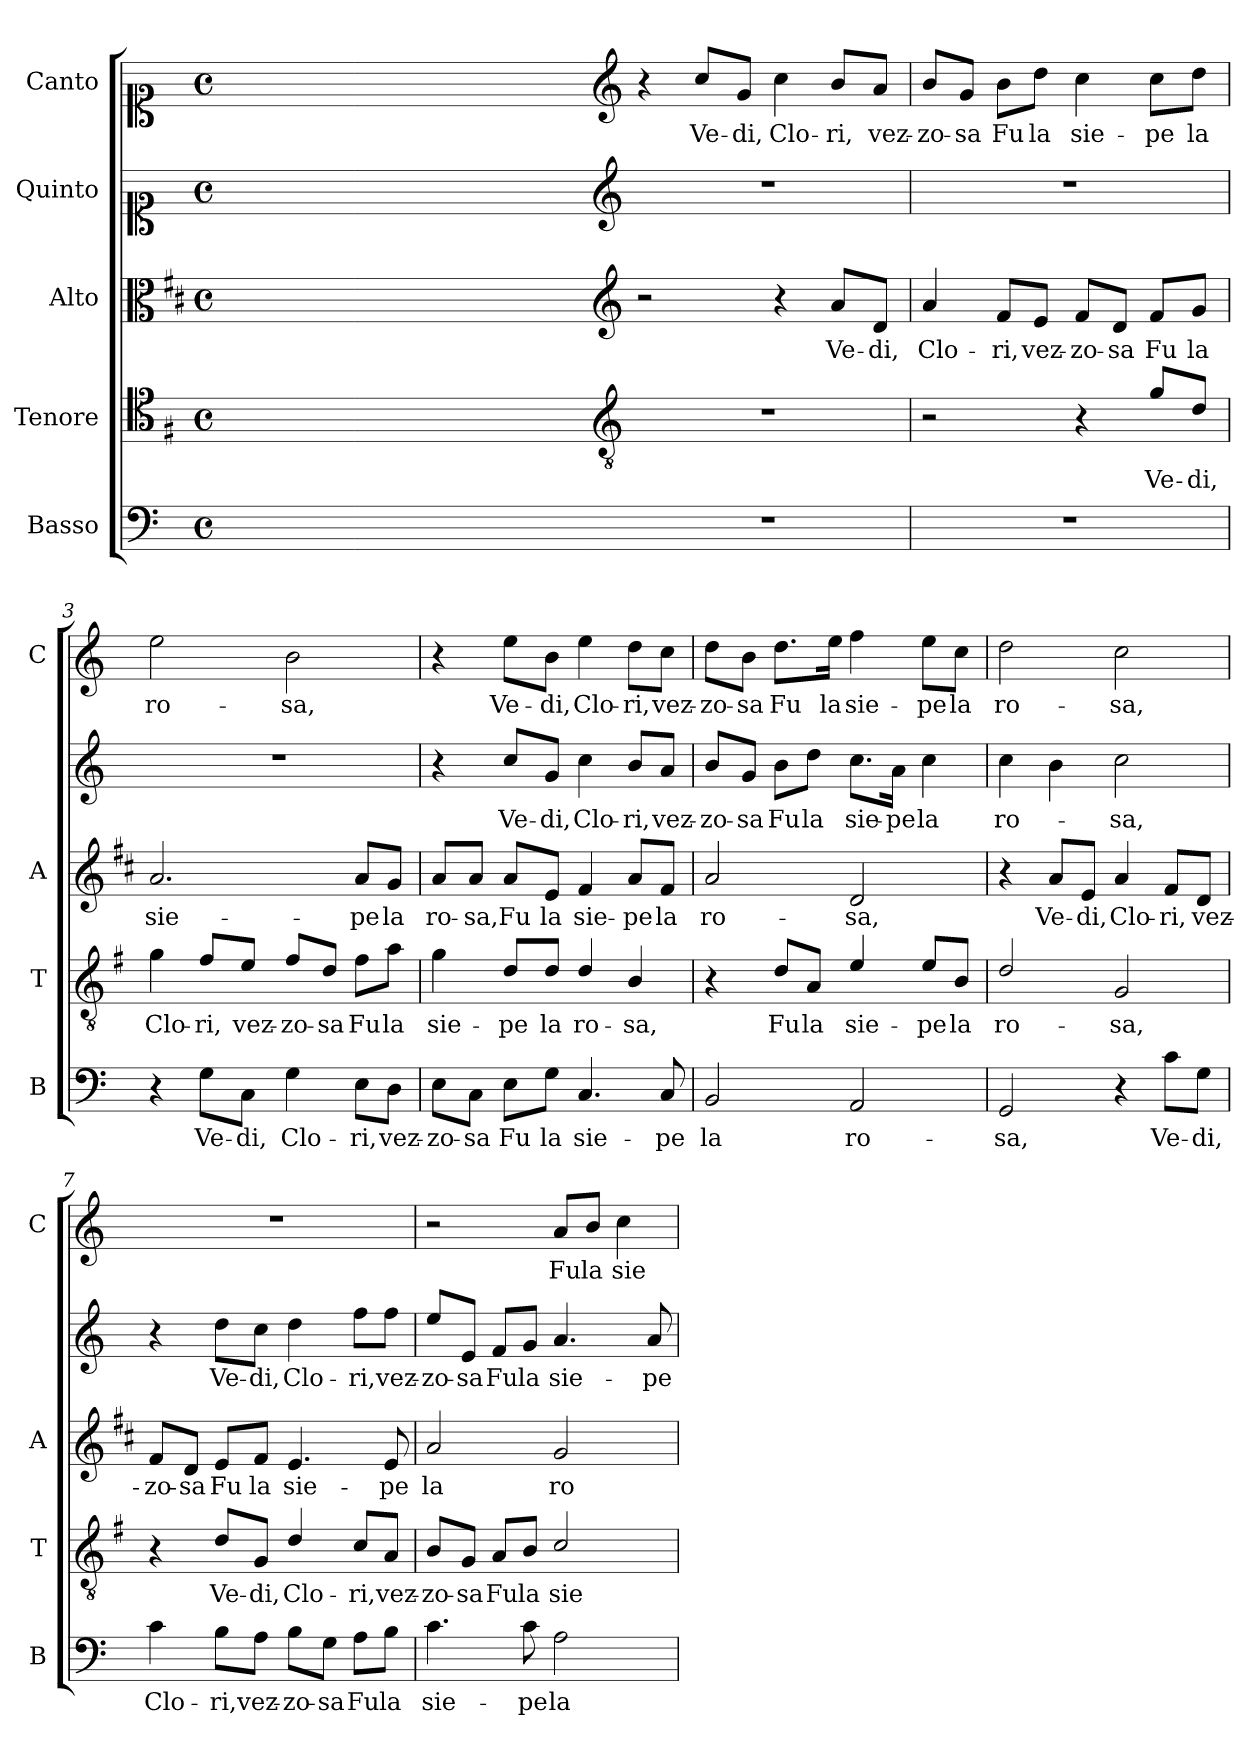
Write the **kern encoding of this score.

**kern	**text	**kern	**text	**kern	**text	**kern	**text	**kern	**text
*part5	*part5	*part4	*part4	*part3	*part3	*part2	*part2	*part1	*part1
*staff5	*staff5	*staff4	*staff4	*staff3	*staff3	*staff2	*staff2	*staff1	*staff1
*I"Basso	*	*I"Tenore	*	*I"Alto	*	*I"Quinto	*	*I"Canto	*
*I'B	*	*I'T	*	*I'A	*	*	*	*I'C	*
*clefF4	*	*clefC4	*	*clefC3	*	*clefC1	*	*clefC1	*
*	*	*ITrd4c7	*	*ITrd1c2	*	*	*	*	*
*k[]	*	*k[]	*	*k[]	*	*k[]	*	*k[]	*
*C:	*	*C:	*	*C:	*	*C:	*	*C:	*
*M4/4	*	*M4/4	*	*M4/4	*	*M4/4	*	*M4/4	*
*met(c)	*	*met(c)	*	*met(c)	*	*met(c)	*	*met(c)	*
=	=	=	=	=	=	=	=	=	=
1ryy	.	1ryy	.	1ryy	.	1ryy	.	1ryy	.
=1X-	=1X-	=1X-	=1X-	=1X-	=1X-	=1X-	=1X-	=1X-	=1X-
4ryy	.	4ryy	.	4ryy	.	4ryy	.	4ryy	.
4ryy	.	4ryy	.	4ryy	.	4ryy	.	4ryy	.
4ryy	.	4ryy	.	4ryy	.	4ryy	.	4ryy	.
4ryy	.	4ryy	.	4ryy	.	4ryy	.	4ryy	.
=1-	=1-	=1-	=1-	=1-	=1-	=1-	=1-	=1-	=1-
*	*	*clefGv2	*	*clefG2	*	*clefG2	*	*clefG2	*
1r	.	1r	.	2r	.	1r	.	4r	.
!	!	!	!	!	!	!	!	!	!LO:LY:b
.	.	.	.	.	.	.	.	8cc/L	Ve-
!	!	!	!	!	!	!	!	!	!LO:LY:b
.	.	.	.	.	.	.	.	8g/J	-di,
!	!	!	!	!	!	!	!	!	!LO:LY:b
.	.	.	.	4r	.	.	.	4cc\	Clo-
!	!	!	!	!	!LO:LY:b	!	!	!	!LO:LY:b
.	.	.	.	8g/L	Ve-	.	.	8b/L	-ri,
!	!	!	!	!	!LO:LY:b	!	!	!	!LO:LY:b
.	.	.	.	8c/J	-di,	.	.	8a/J	vez-
=2	=2	=2	=2	=2	=2	=2	=2	=2	=2
!	!	!	!	!	!LO:LY:b	!	!	!	!LO:LY:b
1r	.	2r	.	4g/	Clo-	1r	.	8b/L	-zo-
!	!	!	!	!	!	!	!	!	!LO:LY:b
.	.	.	.	.	.	.	.	8g/J	-sa
!	!	!	!	!	!LO:LY:b	!	!	!	!LO:LY:b
.	.	.	.	8e/L	-ri,	.	.	8b\L	Fu
!	!	!	!	!	!LO:LY:b	!	!	!	!LO:LY:b
.	.	.	.	8d/J	vez-	.	.	8dd\J	la
!	!	!	!	!	!LO:LY:b	!	!	!	!LO:LY:b
.	.	4r	.	8e/L	-zo-	.	.	4cc\	sie-
!	!	!	!	!	!LO:LY:b	!	!	!	!
.	.	.	.	8c/J	-sa	.	.	.	.
!	!	!	!LO:LY:b	!	!LO:LY:b	!	!	!	!LO:LY:b
.	.	8c/L	Ve-	8e/L	Fu	.	.	8cc\L	-pe
!	!	!	!LO:LY:b	!	!LO:LY:b	!	!	!	!LO:LY:b
.	.	8G/J	-di,	8f/J	la	.	.	8dd\J	la
=3	=3	=3	=3	=3	=3	=3	=3	=3	=3
!	!	!	!LO:LY:b	!	!LO:LY:b	!	!	!	!LO:LY:b
4r	.	4c\	Clo-	2.g/	sie-	1r	.	2ee\	ro-
!	!LO:LY:b	!	!LO:LY:b	!	!	!	!	!	!
8G\L	Ve-	8B/L	-ri,	.	.	.	.	.	.
!	!LO:LY:b	!	!LO:LY:b	!	!	!	!	!	!
8C\J	-di,	8A/J	vez-	.	.	.	.	.	.
!	!LO:LY:b	!	!LO:LY:b	!	!	!	!	!	!LO:LY:b
4G\	Clo-	8B/L	-zo-	.	.	.	.	2b\	-sa,
!	!	!	!LO:LY:b	!	!	!	!	!	!
.	.	8G/J	-sa	.	.	.	.	.	.
!	!LO:LY:b	!	!LO:LY:b	!	!LO:LY:b	!	!	!	!
8E\L	-ri,	8B\L	Fu	8g/L	-pe	.	.	.	.
!	!LO:LY:b	!	!LO:LY:b	!	!LO:LY:b	!	!	!	!
8D\J	vez-	8d\J	la	8f/J	la	.	.	.	.
!!LO:LB:g=z
=4	=4	=4	=4	=4	=4	=4	=4	=4	=4
!	!LO:LY:b	!	!LO:LY:b	!	!LO:LY:b	!	!	!	!
8E\L	-zo-	4c\	sie-	8g/L	ro-	4r	.	4r	.
!	!LO:LY:b	!	!	!	!LO:LY:b	!	!	!	!
8C\J	-sa	.	.	8g/J	-sa,	.	.	.	.
!	!LO:LY:b	!	!LO:LY:b	!	!LO:LY:b	!	!LO:LY:b	!	!LO:LY:b
8E\L	Fu	8G/L	-pe	8g/L	Fu	8cc/L	Ve-	8ee\L	Ve-
!	!LO:LY:b	!	!LO:LY:b	!	!LO:LY:b	!	!LO:LY:b	!	!LO:LY:b
8G\J	la	8G/J	la	8d/J	la	8g/J	-di,	8b\J	-di,
!	!LO:LY:b	!	!LO:LY:b	!	!LO:LY:b	!	!LO:LY:b	!	!LO:LY:b
4.C/	sie-	4G/	ro-	4e/	sie-	4cc\	Clo-	4ee\	Clo-
!	!	!	!LO:LY:b	!	!LO:LY:b	!	!LO:LY:b	!	!LO:LY:b
.	.	4E/	-sa,	8g/L	-pe	8b/L	-ri,	8dd\L	-ri,
!	!LO:LY:b	!	!	!	!LO:LY:b	!	!LO:LY:b	!	!LO:LY:b
8C/	-pe	.	.	8e/J	la	8a/J	vez-	8cc\J	vez-
=5	=5	=5	=5	=5	=5	=5	=5	=5	=5
!	!LO:LY:b	!	!	!	!LO:LY:b	!	!LO:LY:b	!	!LO:LY:b
2BB/	la	4r	.	2g/	ro-	8b/L	-zo-	8dd\L	-zo-
!	!	!	!	!	!	!	!LO:LY:b	!	!LO:LY:b
.	.	.	.	.	.	8g/J	-sa	8b\J	-sa
!	!	!	!LO:LY:b	!	!	!	!LO:LY:b	!	!LO:LY:b
.	.	8G/L	Fu	.	.	8b\L	Fu	8.dd\L	Fu
!	!	!	!LO:LY:b	!	!	!	!LO:LY:b	!	!
.	.	8D/J	la	.	.	8dd\J	la	.	.
!	!	!	!	!	!	!	!	!	!LO:LY:b
.	.	.	.	.	.	.	.	16ee\Jk	la
!	!LO:LY:b	!	!LO:LY:b	!	!LO:LY:b	!	!LO:LY:b	!	!LO:LY:b
2AA/	ro-	4A/	sie-	2c/	-sa,	8.cc\L	sie-	4ff\	sie-
!	!	!	!	!	!	!	!LO:LY:b	!	!
.	.	.	.	.	.	16a\Jk	-pe	.	.
!	!	!	!LO:LY:b	!	!	!	!LO:LY:b	!	!LO:LY:b
.	.	8A/L	-pe	.	.	4cc\	la	8ee\L	-pe
!	!	!	!LO:LY:b	!	!	!	!	!	!LO:LY:b
.	.	8E/J	la	.	.	.	.	8cc\J	la
=6	=6	=6	=6	=6	=6	=6	=6	=6	=6
!	!LO:LY:b	!	!LO:LY:b	!	!	!	!LO:LY:b	!	!LO:LY:b
2GG/	-sa,	2G/	ro-	4r	.	4cc\	ro-	2dd\	ro-
!	!	!	!	!	!LO:LY:b	!	!	!	!
.	.	.	.	8g/L	Ve-	4b\	.	.	.
!	!	!	!	!	!LO:LY:b	!	!	!	!
.	.	.	.	8d/J	-di,	.	.	.	.
!	!	!	!LO:LY:b	!	!LO:LY:b	!	!LO:LY:b	!	!LO:LY:b
4r	.	2C/	-sa,	4g/	Clo-	2cc\	-sa,	2cc\	-sa,
!	!LO:LY:b	!	!	!	!LO:LY:b	!	!	!	!
8c\L	Ve-	.	.	8e/L	-ri,	.	.	.	.
!	!LO:LY:b	!	!	!	!LO:LY:b	!	!	!	!
8G\J	-di,	.	.	8c/J	vez-	.	.	.	.
=7	=7	=7	=7	=7	=7	=7	=7	=7	=7
!	!LO:LY:b	!	!	!	!LO:LY:b	!	!	!	!
4c\	Clo-	4r	.	8e/L	-zo-	4r	.	1r	.
!	!	!	!	!	!LO:LY:b	!	!	!	!
.	.	.	.	8c/J	-sa	.	.	.	.
!	!LO:LY:b	!	!LO:LY:b	!	!LO:LY:b	!	!LO:LY:b	!	!
8B\L	-ri,	8G/L	Ve-	8d/L	Fu	8dd\L	Ve-	.	.
!	!LO:LY:b	!	!LO:LY:b	!	!LO:LY:b	!	!LO:LY:b	!	!
8A\J	vez-	8C/J	-di,	8e/J	la	8cc\J	-di,	.	.
!	!LO:LY:b	!	!LO:LY:b	!	!LO:LY:b	!	!LO:LY:b	!	!
8B\L	-zo-	4G/	Clo-	4.d/	sie-	4dd\	Clo-	.	.
!	!LO:LY:b	!	!	!	!	!	!	!	!
8G\J	-sa	.	.	.	.	.	.	.	.
!	!LO:LY:b	!	!LO:LY:b	!	!	!	!LO:LY:b	!	!
8A\L	Fu	8F/L	-ri,	.	.	8ff\L	-ri,	.	.
!	!LO:LY:b	!	!LO:LY:b	!	!LO:LY:b	!	!LO:LY:b	!	!
8B\J	la	8D/J	vez-	8d/	-pe	8ff\J	vez-	.	.
!!LO:PB:g=z
=8	=8	=8	=8	=8	=8	=8	=8	=8	=8
!	!LO:LY:b	!	!LO:LY:b	!	!LO:LY:b	!	!LO:LY:b	!	!
4.c\	sie-	8E/L	-zo-	2g/	la	8ee/L	-zo-	2r	.
!	!	!	!LO:LY:b	!	!	!	!LO:LY:b	!	!
.	.	8C/J	-sa	.	.	8e/J	-sa	.	.
!	!	!	!LO:LY:b	!	!	!	!LO:LY:b	!	!
.	.	8D/L	Fu	.	.	8f/L	Fu	.	.
!	!LO:LY:b	!	!LO:LY:b	!	!	!	!LO:LY:b	!	!
8c\	-pe	8E/J	la	.	.	8g/J	la	.	.
!	!LO:LY:b	!	!LO:LY:b	!	!LO:LY:b	!	!LO:LY:b	!	!LO:LY:b
2A\	la	2F/	sie-	2f/	ro-	4.a/	sie-	8a/L	Fu
!	!	!	!	!	!	!	!	!	!LO:LY:b
.	.	.	.	.	.	.	.	8b/J	la
!	!	!	!	!	!	!	!	!	!LO:LY:b
.	.	.	.	.	.	.	.	4cc\	sie-
!	!	!	!	!	!	!	!LO:LY:b	!	!
.	.	.	.	.	.	8a/	-pe	.	.
=	=	=	=	=	=	=	=	=	=
*-	*-	*-	*-	*-	*-	*-	*-	*-	*-
